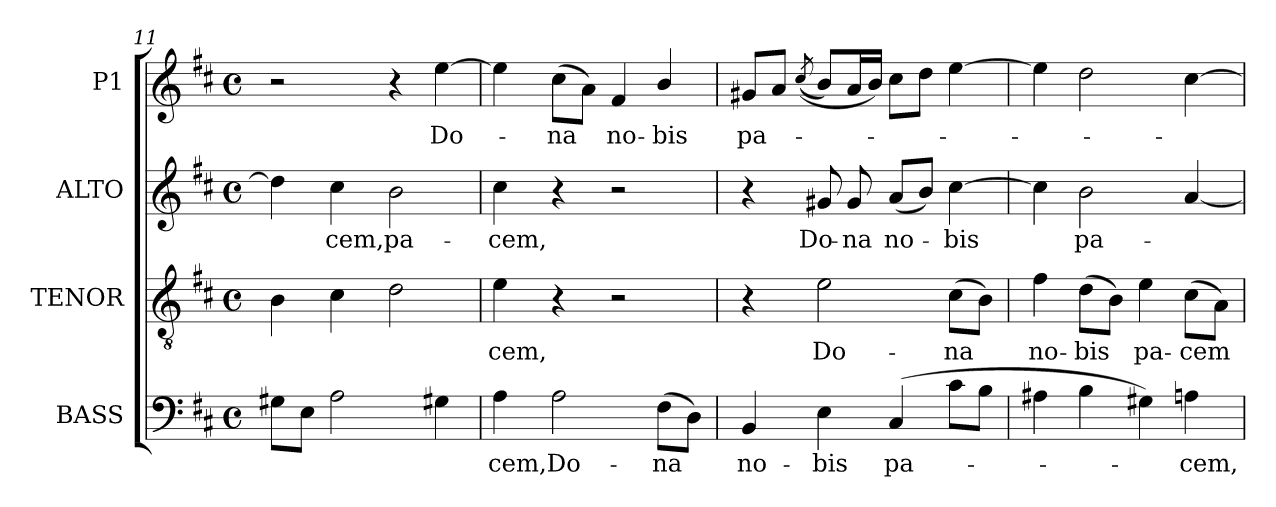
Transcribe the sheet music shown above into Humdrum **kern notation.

**kern	**text	**kern	**text	**kern	**text	**kern	**text
*part4	*part4	*part3	*part3	*part2	*part2	*part1	*part1
*staff4	*staff4	*staff3	*staff3	*staff2	*staff2	*staff1	*staff1
*I"BASS	*	*I"TENOR	*	*I"ALTO	*	*I"P1	*
!!LO:LB:g=z
*clefF4	*	*clefGv2	*	*clefG2	*	*clefG2	*
*	*	*ITrd7c12	*	*	*	*	*
*k[f#c#]	*	*k[f#c#]	*	*k[f#c#]	*	*k[f#c#]	*
*D:	*	*D:	*	*D:	*	*D:	*
*M4/4	*	*M4/4	*	*M4/4	*	*M4/4	*
*met(c)	*	*met(c)	*	*met(c)	*	*met(c)	*
=11	=11	=11	=11	=11	=11	=11	=11
8G#Xi\L	.	4BBi\	.	4ddi\]	.	2r	.
8Ei\J	.	.	.	.	.	.	.
!	!	!	!	!	!LO:LY:b:color=#000000	!	!
2Ai\	.	4C#i\	.	4cc#i\	-cem,	.	.
!	!	!	!	!	!LO:LY:b:color=#000000	!	!
.	.	2Di\	.	2bi\	pa-	4r	.
!	!	!	!	!	!	!	!LO:LY:b:color=#000000
4G#Xi\	.	.	.	.	.	[4eei\	Do-
=12	=12	=12	=12	=12	=12	=12	=12
!	!LO:LY:b:color=#000000	!	!	!	!	!	!
!	!	!	!LO:LY:b:color=#000000	!	!	!	!
!	!	!	!	!	!LO:LY:b:color=#000000	!	!
4Ai\	-cem,	4Ei\	-cem,	4cc#i\	-cem,	4eei\]	.
!	!LO:LY:b:color=#000000	!	!	!	!	!	!
!	!	!	!	!	!	!	!LO:LY:b:color=#000000
2Ai\	Do-	4r	.	4r	.	(8cc#i\L	-na
.	.	.	.	.	.	8ai\J)	.
!	!	!	!	!	!	!	!LO:LY:b:color=#000000
.	.	2r	.	2r	.	4f#i/	no-
!	!LO:LY:b:color=#000000	!	!	!	!	!	!
!	!	!	!	!	!	!	!LO:LY:b:color=#000000
(8F#i\L	-na	.	.	.	.	4bi/	-bis
8Di\J)	.	.	.	.	.	.	.
=13	=13	=13	=13	=13	=13	=13	=13
!	!LO:LY:b:color=#000000	!	!	!	!	!	!
!	!	!	!	!	!	!	!LO:LY:b:color=#000000
4BBi/	no-	4r	.	4r	.	8g#Xi/L	pa-
.	.	.	.	.	.	8ai/J	.
.	.	.	.	.	.	((8qcc#i/	.
!	!LO:LY:b:color=#000000	!	!	!	!	!	!
!	!	!	!LO:LY:b:color=#000000	!	!	!	!
!	!	!	!	!	!LO:LY:b:color=#000000	!	!
4Ei\	-bis	2Ei\	Do-	8g#Xi/	Do-	8bi/L)	.
!	!	!	!	!	!LO:LY:b:color=#000000	!	!
.	.	.	.	8g#i/	-na	16ai/L	.
.	.	.	.	.	.	16bi/JJ)	.
!	!LO:LY:b:color=#000000	!	!	!	!	!	!
!	!	!	!	!	!LO:LY:b:color=#000000	!	!
(4C#i/	pa-	.	.	(8ai/L	no-	8cc#i\L	.
.	.	.	.	8bi/J)	.	8ddi\J	.
!	!	!	!LO:LY:b:color=#000000	!	!	!	!
!	!	!	!	!	!LO:LY:b:color=#000000	!	!
8c#i\L	.	(8C#i\L	-na	[4cc#i\	-bis	[4eei\	.
8Bi\J	.	8BBi\J)	.	.	.	.	.
=14	=14	=14	=14	=14	=14	=14	=14
!	!	!	!LO:LY:b:color=#000000	!	!	!	!
4A#Xi\	.	4F#i\	no-	4cc#i\]	.	4eei\]	.
!	!	!	!LO:LY:b:color=#000000	!	!	!	!
!	!	!	!	!	!LO:LY:b:color=#000000	!	!
4Bi\	.	(8Di\L	-bis	2bi\	pa-	2ddi\	.
.	.	8BBi\J)	.	.	.	.	.
!	!	!	!LO:LY:b:color=#000000	!	!	!	!
4G#Xi\)	.	4Ei\	pa-	.	.	.	.
!	!LO:LY:b:color=#000000	!	!	!	!	!	!
!	!	!	!LO:LY:b:color=#000000	!	!	!	!
4Ani\	-cem,	(8C#i\L	-cem	[4ai/	.	[4cc#i\	.
.	.	8AAi\J)	.	.	.	.	.
=	=	=	=	=	=	=	=
*-	*-	*-	*-	*-	*-	*-	*-
